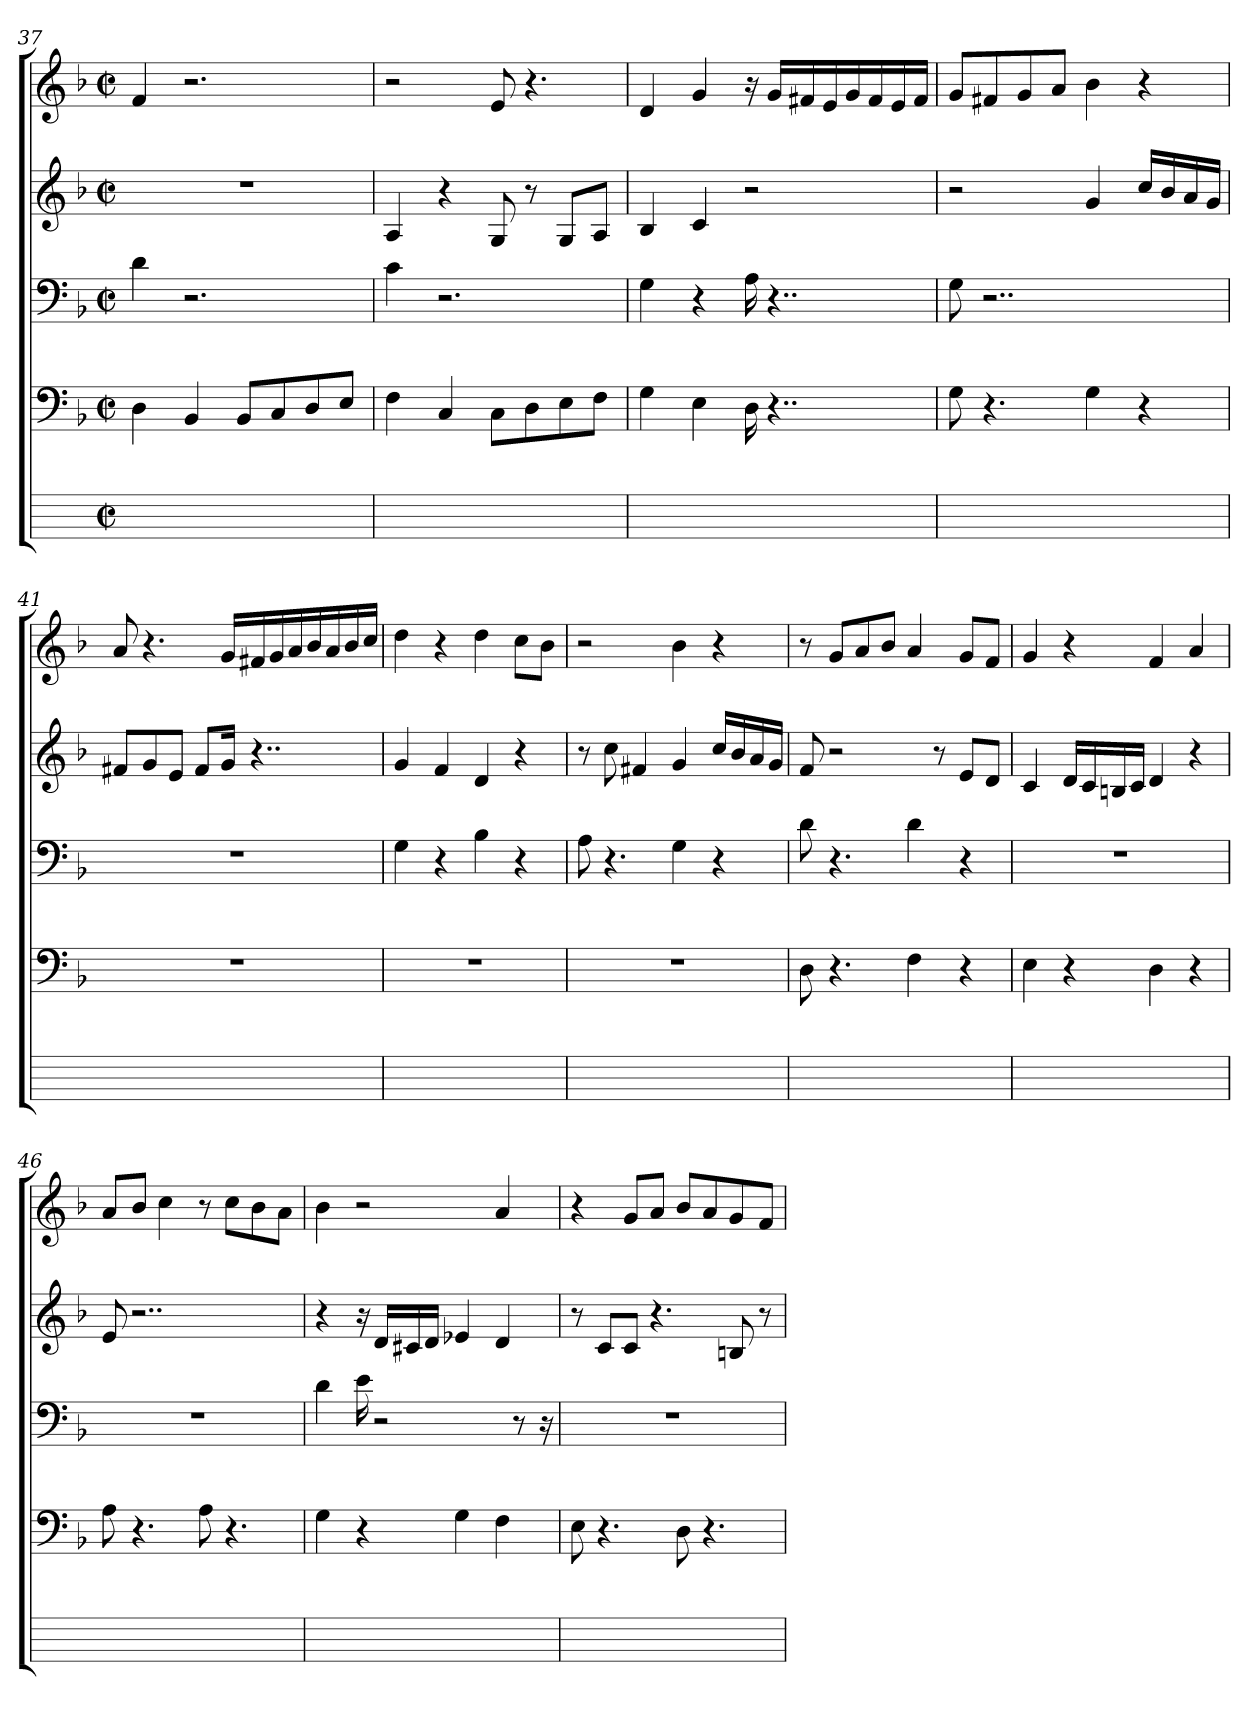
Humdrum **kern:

**kern	**kern	**kern	**kern	**kern
*part5	*part4	*part3	*part2	*part1
*staff5	*staff4	*staff3	*staff2	*staff1
*	*clefF4	*clefF4	*clefG2	*clefG2
*	*k[b-]	*k[b-]	*k[b-]	*k[b-]
*	*F:	*F:	*F:	*F:
*M2/2	*M2/2	*M2/2	*M2/2	*M2/2
*met(c|)	*met(c|)	*met(c|)	*met(c|)	*met(c|)
=37	=37	=37	=37	=37
1ryy	4D	4d	1r	4f
.	4BB-	2.r	.	2.r
.	8BB-iL	.	.	.
.	8C	.	.	.
.	8D	.	.	.
.	8EJ	.	.	.
=38	=38	=38	=38	=38
1ryy	4F	4c	4A	2r
.	4C	2.r	4r	.
.	8CiL	.	8G	8e
.	8D	.	8r	4.r
.	8E	.	8GiL	.
.	8FJ	.	8AJ	.
=39	=39	=39	=39	=39
1ryy	4G	4G	4B-	4d
.	4E	4r	4c	4g
.	16D	16A	2r	16r
.	4..r	4..r	.	16gjLL
.	.	.	.	16f#Xj
.	.	.	.	16ej
.	.	.	.	16gi
.	.	.	.	16f#j
.	.	.	.	16ej
.	.	.	.	16f#jJJ
=40	=40	=40	=40	=40
1ryy	8G	8G	2r	8gL
.	4.r	2..r	.	8f#Xj
.	.	.	.	8gj
.	.	.	.	8ajJ
.	4Gi	.	4g	4b-
.	4r	.	16ccjLL	4r
.	.	.	16b-j	.
.	.	.	16aj	.
.	.	.	16gjJJ	.
=41	=41	=41	=41	=41
1ryy	1r	1r	8f#XZL	8a
.	.	.	8gj	4.r
.	.	.	8ejJ	.
.	.	.	8f#jL	.
.	.	.	16gJk	16gLL
.	.	.	4..r	16f#j
.	.	.	.	16gj
.	.	.	.	16aj
.	.	.	.	16b-j
.	.	.	.	16aj
.	.	.	.	16b-j
.	.	.	.	16ccjJJ
=42	=42	=42	=42	=42
1ryy	1r	4G	4gi	4dd
.	.	4r	4f	4r
.	.	4B-	4d	4ddi
.	.	4r	4r	8ccL
.	.	.	.	8b-J
=43	=43	=43	=43	=43
1ryy	1r	8A	8r	2r
.	.	4.r	8ccj	.
.	.	.	4f#XZ	.
.	.	4G	4g	4b-
.	.	4r	16ccjLL	4r
.	.	.	16b-j	.
.	.	.	16aj	.
.	.	.	16gjJJ	.
=44	=44	=44	=44	=44
1ryy	8D	8d	8f	8r
.	4.r	4.r	2r	8gjL
.	.	.	.	8a
.	.	.	.	8b-jJ
.	4F	4di	.	4ai
.	.	.	8r	.
.	4r	4r	8eL	8gL
.	.	.	8dJ	8fJ
=45	=45	=45	=45	=45
1ryy	4E	1r	4c	4g
.	4r	.	16djLL	4r
.	.	.	16cj	.
.	.	.	16Bnj	.
.	.	.	16cjJJ	.
.	4D	.	4d	4f
.	4r	.	4r	4aV
=46	=46	=46	=46	=46
1ryy	8A	1r	8e	8aVL
.	4.r	.	2..r	8b-jJ
.	.	.	.	4cc
.	8Ai	.	.	8r
.	4.r	.	.	8ccjL
.	.	.	.	8b-
.	.	.	.	8aJ
=47	=47	=47	=47	=47
1ryy	4G	4di	4r	4b-
.	4r	16eV	16r	2r
.	.	2r	16djLL	.
.	.	.	16c#XZ	.
.	.	.	16djJJ	.
.	4Gi	.	4e-X	.
.	4F	.	4d	4a
.	.	8r	.	.
.	.	16r	.	.
=48	=48	=48	=48	=48
1ryy	8E	1r	8r	4r
.	4.r	.	8cL	.
.	.	.	8cJ	8gL
.	.	.	4.r	8aJ
.	8D	.	.	8b-L
.	4.r	.	.	8a
.	.	.	8Bn	8g
.	.	.	8r	8fJ
=	=	=	=	=
*-	*-	*-	*-	*-
